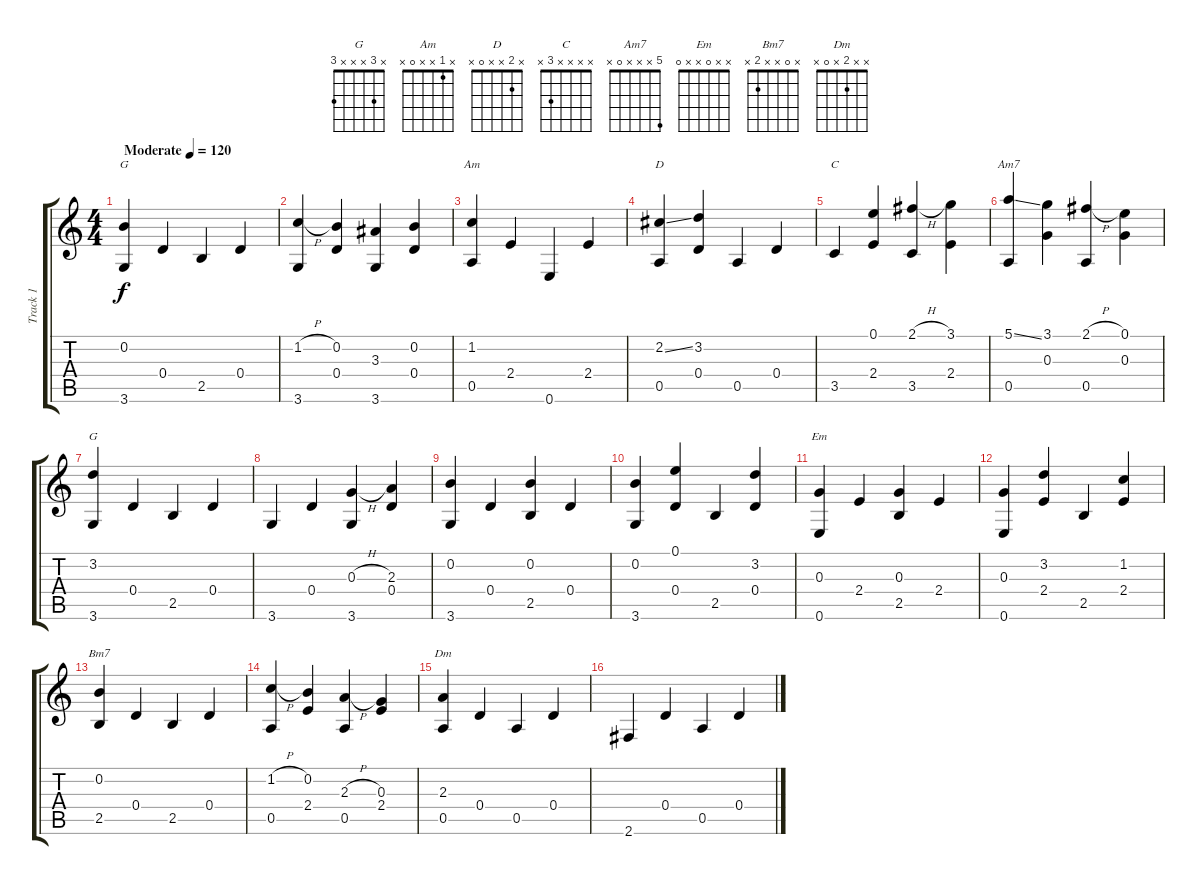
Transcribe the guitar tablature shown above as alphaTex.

\track ("Track 1" "Track 1") {instrument acousticguitarsteel}
\staff {score tabs}
\tuning (E4 B3 G3 D3 A2 E2) {hide}
\chord ("G" x 0 x x x 3)
\chord ("Am" x 1 x x 0 x)
\chord ("D" x 2 x x 0 x)
\chord ("C" x x x x 3 x)
\chord ("Am7" 5 x x x 0 x)
\chord ("G" x 3 x x x 3)
\chord ("Em" x x 0 x x 0)
\chord ("Bm7" x 0 x x 2 x)
\chord ("Dm" x x 2 x 0 x)
\ts (4 4)
\tempo (120 "Moderate")
\clef g2
\ks c
(0.2 3.6).4{ch "G" dy f instrument acousticguitarsteel} 0.4.4 2.5.4 0.4.4 |
(1.2{h} 3.6).4 (0.2 0.4).4 (3.3 3.6).4 (0.2 0.4).4 |
(1.2 0.5).4{ch "Am"} 2.4.4 0.6.4 2.4.4 |
(2.2{ss} 0.5).4{ch "D"} (3.2 0.4).4 0.5.4 0.4.4 |
3.5.4{ch "C"} (0.1 2.4).4 (2.1{h} 3.5).4 (3.1 2.4).4 |
(5.1{ss} 0.5).4{ch "Am7"} (3.1 0.3).4 (2.1{h} 0.5).4 (0.1 0.3).4 |
(3.2 3.6).4{ch "G"} 0.4.4 2.5.4 0.4.4 |
3.6.4 0.4.4 (0.3{h} 3.6).4 (2.3 0.4).4 |
(0.2 3.6).4 0.4.4 (0.2 2.5).4 0.4.4 |
(0.2 3.6).4 (0.1 0.4).4 2.5.4 (3.2 0.4).4 |
(0.3 0.6).4{ch "Em"} 2.4.4 (0.3 2.5).4 2.4.4 |
(0.3 0.6).4 (3.2 2.4).4 2.5.4 (1.2 2.4).4 |
(0.2 2.5).4{ch "Bm7"} 0.4.4 2.5.4 0.4.4 |
(1.2{h} 0.5).4 (0.2 2.4).4 (2.3{h} 0.5).4 (0.3 2.4).4 |
(2.3 0.5).4{ch "Dm"} 0.4.4 0.5.4 0.4.4 |
2.6.4 0.4.4 0.5.4 0.4.4
